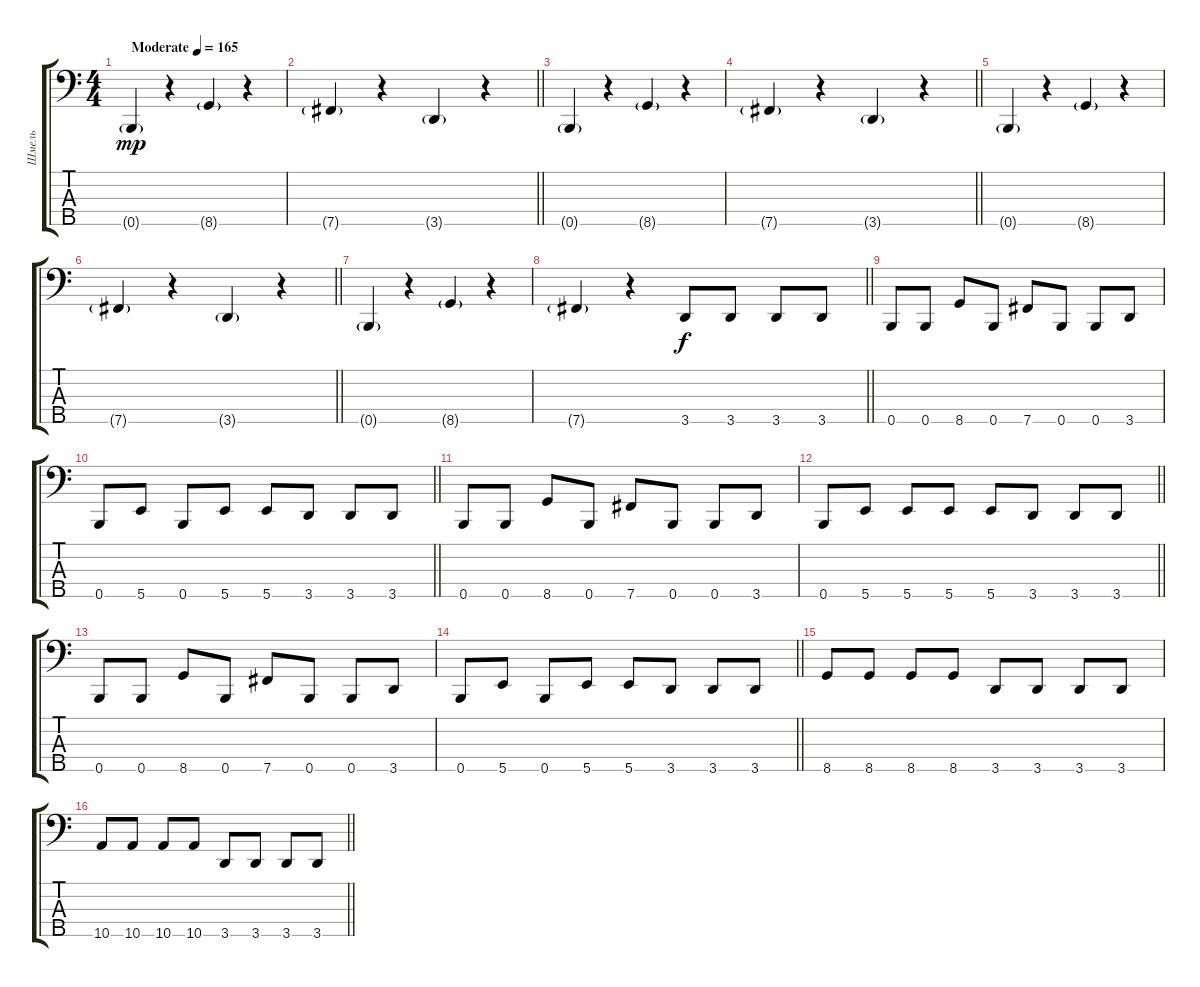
\track ("Шмель" "Шмель") {instrument electricbassfinger}
\staff {score tabs}
\tuning (G2 D2 A1 E1 B0) {hide}
\ts (4 4)
\tempo (165 "Moderate")
\clef f4
\ks c
0.5{g}.4{dy mp instrument electricbassfinger} r.4 8.5{g}.4 r.4 |
\barLineRight lightlight
7.5{g}.4 r.4 3.5{g}.4 r.4 |
0.5{g}.4 r.4 8.5{g}.4 r.4 |
\barLineRight lightlight
7.5{g}.4 r.4 3.5{g}.4 r.4 |
0.5{g}.4 r.4 8.5{g}.4 r.4 |
\barLineRight lightlight
7.5{g}.4 r.4 3.5{g}.4 r.4 |
0.5{g}.4 r.4 8.5{g}.4 r.4 |
\barLineRight lightlight
7.5{g}.4 r.4 3.5.8{dy f} 3.5.8 3.5.8 3.5.8 |
0.5.8 0.5.8 8.5.8 0.5.8 7.5.8 0.5.8 0.5.8 3.5.8 |
\barLineRight lightlight
0.5.8 5.5.8 0.5.8 5.5.8 5.5.8 3.5.8 3.5.8 3.5.8 |
0.5.8 0.5.8 8.5.8 0.5.8 7.5.8 0.5.8 0.5.8 3.5.8 |
\barLineRight lightlight
0.5.8 5.5.8 5.5.8 5.5.8 5.5.8 3.5.8 3.5.8 3.5.8 |
0.5.8 0.5.8 8.5.8 0.5.8 7.5.8 0.5.8 0.5.8 3.5.8 |
\barLineRight lightlight
0.5.8 5.5.8 0.5.8 5.5.8 5.5.8 3.5.8 3.5.8 3.5.8 |
8.5.8 8.5.8 8.5.8 8.5.8 3.5.8 3.5.8 3.5.8 3.5.8 |
\barLineRight lightlight
10.5.8 10.5.8 10.5.8 10.5.8 3.5.8 3.5.8 3.5.8 3.5.8
